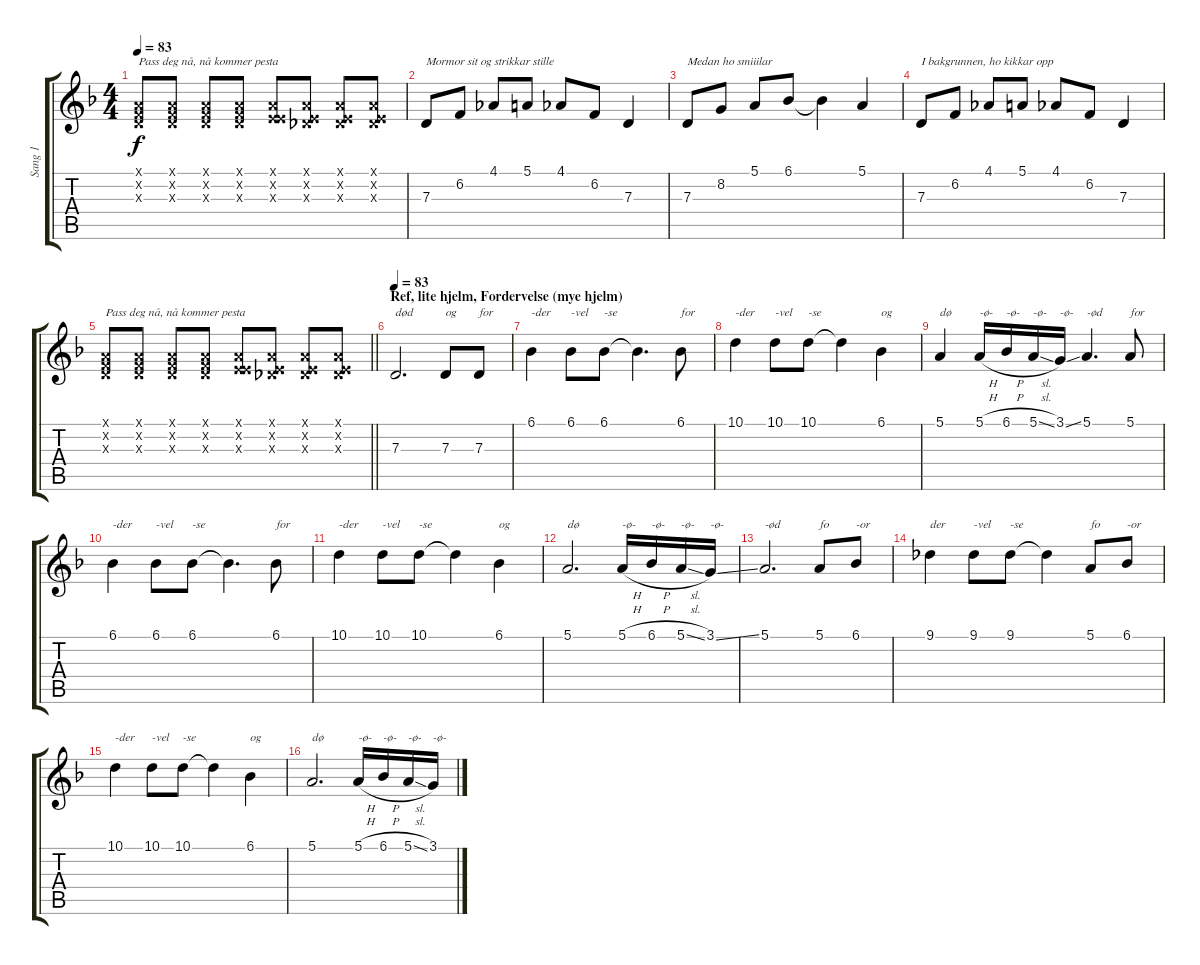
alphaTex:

\track ("Sang 1" "Sang 1") {instrument trumpet}
\staff {score tabs}
\tuning (E4 B3 G3 D3 A2 E2) {hide}
\ts (4 4)
\tempo 83
\clef g2
\ks dminor
(5.1{x} 6.2{x} 7.3{x}).8{txt "Pass deg nå, nå kommer pesta" dy f} (5.1{x} 6.2{x} 7.3{x}).8 (5.1{x} 6.2{x} 7.3{x}).8 (5.1{x} 6.2{x} 7.3{x}).8 (5.1{x} 5.2{x} 9.3{x}).8 (5.1{x} 5.2{x} 6.3{x}).8 (5.1{x} 5.2{x} 6.3{x}).8 (5.1{x} 5.2{x} 6.3{x}).8 |
7.3.8{txt "Mormor sit og strikkar stille"} 6.2.8 4.1.8 5.1.8 4.1.8 6.2.8 7.3.4 |
7.3.8{txt "Medan ho smiiilar"} 8.2.8 5.1.8 6.1.8 6.1{t}.4 5.1.4 |
7.3.8{txt "I bakgrunnen, ho kikkar opp"} 6.2.8 4.1.8 5.1.8 4.1.8 6.2.8 7.3.4 |
\barLineRight lightlight
(5.1{x} 6.2{x} 7.3{x}).8{txt "Pass deg nå, nå kommer pesta"} (5.1{x} 6.2{x} 7.3{x}).8 (5.1{x} 6.2{x} 7.3{x}).8 (5.1{x} 6.2{x} 7.3{x}).8 (5.1{x} 5.2{x} 9.3{x}).8 (5.1{x} 5.2{x} 6.3{x}).8 (5.1{x} 5.2{x} 6.3{x}).8 (5.1{x} 5.2{x} 6.3{x}).8 |
\section ("" "Ref, lite hjelm, Fordervelse (mye hjelm)")
\tempo 83
7.3.2{d txt "død"} 7.3.8{txt "og"} 7.3.8{txt "for"} |
6.1.4{txt "-der"} 6.1.8{txt "-vel"} 6.1.8{txt "-se"} 6.1{t}.4{d} 6.1.8{txt "for"} |
10.1.4{txt "-der"} 10.1.8{txt "-vel"} 10.1.8{txt "-se"} 10.1{t}.4 6.1.4{txt "og"} |
5.1.4{txt "dø"} 5.1{h}.16{txt "-ø-"} 6.1{h}.16{txt "-ø-"} 5.1{sl}.16{txt "-ø-"} 3.1{ss}.16{txt "-ø-"} 5.1.4{d txt "-ød"} 5.1.8{txt "for"} |
6.1.4{txt "-der"} 6.1.8{txt "-vel"} 6.1.8{txt "-se"} 6.1{t}.4{d} 6.1.8{txt "for"} |
10.1.4{txt "-der"} 10.1.8{txt "-vel"} 10.1.8{txt "-se"} 10.1{t}.4 6.1.4{txt "og"} |
5.1.2{d txt "dø"} 5.1{h}.16{txt "-ø-"} 6.1{h}.16{txt "-ø-"} 5.1{sl}.16{txt "-ø-"} 3.1{ss}.16{txt "-ø-"} |
5.1.2{d txt "-ød"} 5.1.8{txt "fo"} 6.1.8{txt "-or"} |
9.1.4{txt "der"} 9.1.8{txt "-vel"} 9.1.8{txt "-se"} 9.1{t}.4 5.1.8{txt "fo"} 6.1.8{txt "-or"} |
10.1.4{txt "-der"} 10.1.8{txt "-vel"} 10.1.8{txt "-se"} 10.1{t}.4 6.1.4{txt "og"} |
5.1.2{d txt "dø"} 5.1{h}.16{txt "-ø-"} 6.1{h}.16{txt "-ø-"} 5.1{sl}.16{txt "-ø-"} 3.1{sl}.16{txt "-ø-"}
